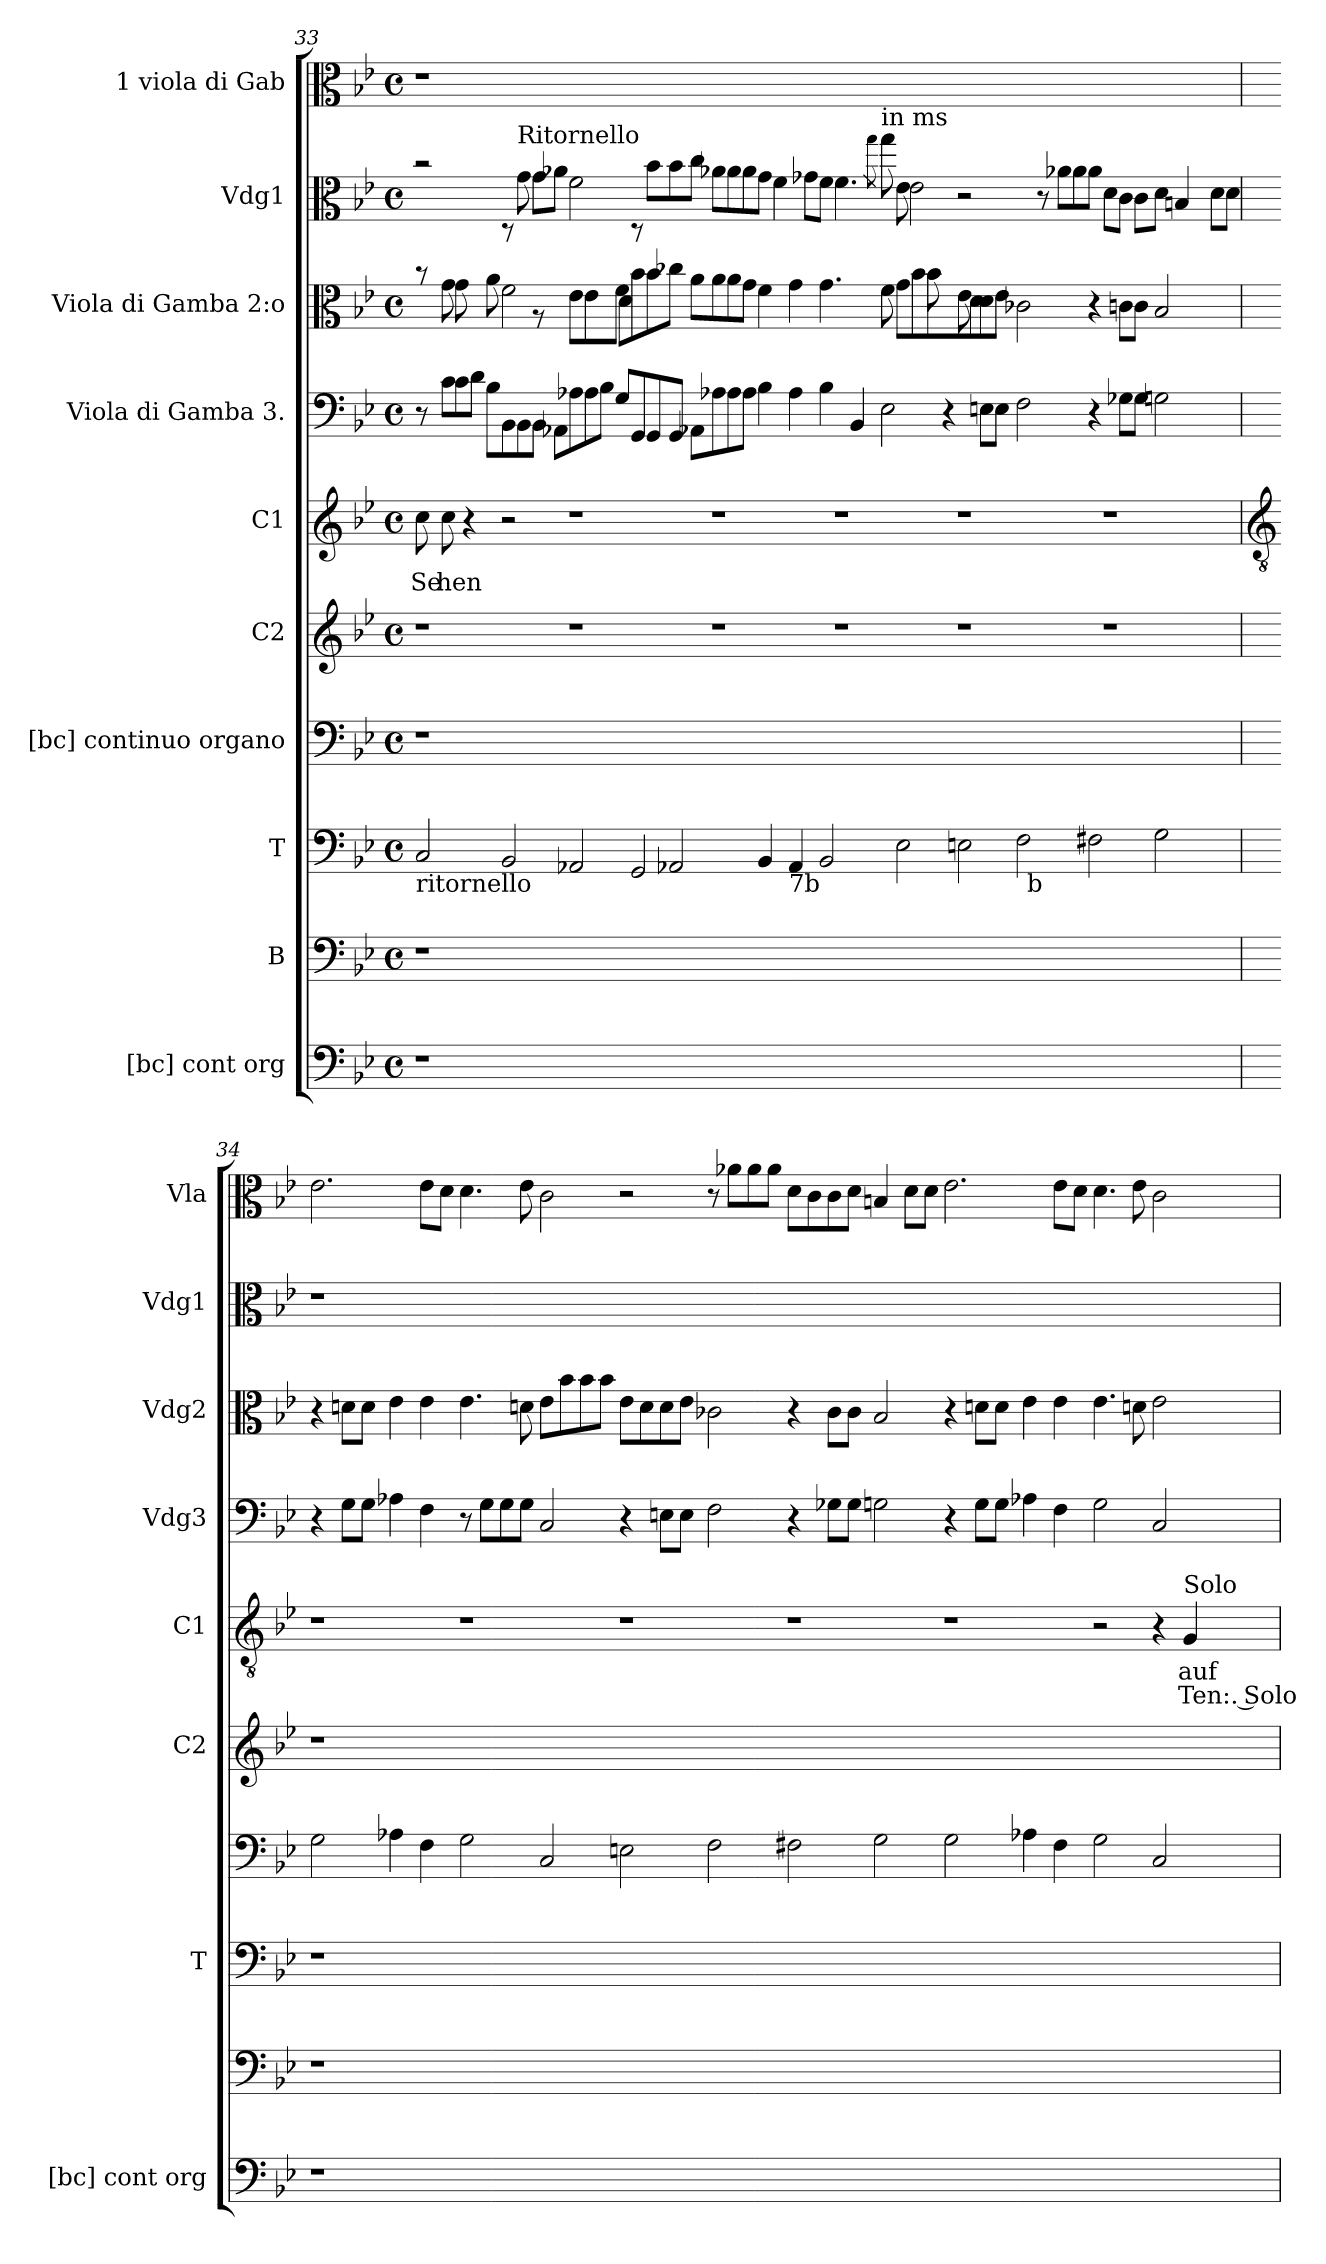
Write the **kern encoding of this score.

**kern	**kern	**kern	**kern	**kern	**kern	**text	**text	**kern	**kern	**kern	**kern
*part10	*part9	*part8	*part7	*part6	*part5	*part5	*part5	*part4	*part3	*part2	*part1
*staff10	*staff9	*staff8	*staff7	*staff6	*staff5	*staff5	*staff5	*staff4	*staff3	*staff2	*staff1
*I"[bc] cont org	*I"B	*I"T	*I"[bc] continuo organo	*I"C2	*I"C1	*	*	*I"Viola di Gamba 3.	*I"Viola di Gamba 2:o	*I"Vdg1	*I"1 viola di Gab
*I'[bc] cont org	*	*I'T	*	*I'C2	*I'C1	*	*	*I'Vdg3	*I'Vdg2	*I'Vdg1	*I'Vla
!!LO:LB:g=z
*clefF4	*clefF4	*clefF4	*clefF4	*clefG2	*clefG2	*	*	*clefF4	*clefC3	*clefC3	*clefC3
*k[b-e-]	*k[b-e-]	*k[b-e-]	*k[b-e-]	*k[b-e-]	*k[b-e-]	*	*	*k[b-e-]	*k[b-e-]	*k[b-e-]	*k[b-e-]
*B-:	*B-:	*B-:	*B-:	*B-:	*B-:	*	*	*B-:	*B-:	*B-:	*B-:
*M4/4	*M4/4	*M4/4	*M4/4	*M4/4	*M4/4	*	*	*M4/4	*M4/4	*M4/4	*M4/4
*met(c)	*met(c)	*met(c)	*met(c)	*met(c)	*met(c)	*	*	*met(c)	*met(c)	*met(c)	*met(c)
=33	=33	=33	=33	=33	=33	=33	=33	=33	=33	=33	=33
*	*	*^	*	*	*	*	*	*	*	*	*
*	*	*	*^	*	*	*	*	*	*	*	*	*
*	*	*	*	*^	*	*	*	*	*	*	*	*	*
!	!	!LO:TX:b:t=ritornello	!	!	!	!	!	!	!	!	!	!	!	!
!	!	!	!	!	!	!	!	!	!LO:LY:b	!	!	!	!	!
*	*	*	*	*	*	*	*	*	*	*	*	*^	*^	*
*	*	*	*	*	*	*	*	*	*	*	*	*	*^	*	*^	*
*	*	*	*	*	*	*	*	*	*	*	*	*	*	*^	*	*	*^	*
1r	1r	2C/	1..ryy	0ryy	00ryy	1r	1r	8cc\	Se-	.	8r	8rb	24%5ryy	2.ryy	1ryy	2rb	2ryy	0.ryy	2%7ryy	1r
!	!	!	!	!	!	!	!	!	!LO:LY:b	!	!	!	!	!	!	!	!	!	!	!
*	*	*	*	*	*	*	*	*	*	*	*Xtuplet	*	*	*	*	*	*	*	*	*
.	.	.	.	.	.	.	.	8cc\	-hen	.	12c\L	8g\	.	.	.	.	.	.	.	.
.	.	.	.	.	.	.	.	.	.	.	12c\	.	8g\	.	.	.	.	.	.	.
.	.	.	.	.	.	.	.	4r	.	.	.	8ryy	.	.	.	.	.	.	.	.
.	.	.	.	.	.	.	.	.	.	.	12d\J	.	.	.	.	.	.	.	.	.
.	.	.	.	.	.	.	.	.	.	.	.	.	24ryy	.	.	.	.	.	.	.
.	.	.	.	.	.	.	.	.	.	.	8B-\L	1ryy	8a\	.	.	.	.	.	.	.
.	.	2BB->/	.	.	.	.	.	2r	.	.	8BB-\	.	2f\	.	.	8ryy	8rD	.	.	.
!	!	!	!	!	!	!	!	!	!	!	!	!	!	!	!	!LO:TX:a:t=Ritornello	!	!	!	!
.	.	.	.	.	.	.	.	.	.	.	8BB-\	.	.	.	.	1ryy	8g\	.	.	.
.	.	.	.	.	.	.	.	.	.	.	8BB-\J	.	.	8r	.	.	8g\L	.	.	.
.	.	.	.	.	.	.	.	.	.	.	8AA-X\L	.	.	8ryy	.	.	8a-X\J	.	.	.
00ryy	00ryy	2AA-X>/	.	.	.	00ryy	1r	1r	.	.	8A-X\	.	8ryy	8e-\L	4.ryy	.	2f\	.	.	00ryy
.	.	.	.	.	.	.	.	.	.	.	8A-\	.	1ryy	8e-\	.	.	.	.	.	.
.	.	.	.	.	.	.	.	.	.	.	8B-\J	.	.	8ryy	.	.	.	.	.	.
.	.	.	.	.	.	.	.	.	.	.	8G/L	1ryy	.	8f\J	8d\L	.	.	.	.	.
.	.	2GG>/	.	.	.	.	.	.	.	.	8GG/	.	.	0ryy	8b-\	.	8rD	.	.	.
.	.	.	.	.	.	.	.	.	.	.	8GG/	.	.	.	8b-\	1ryy	8b-\L	.	.	.
.	.	.	2AA-X/	.	.	.	.	.	.	.	8GG/J	.	.	.	8cc-X\J	.	8b-\	.	.	.
.	.	.	.	.	.	.	.	.	.	.	8AA-X\L	.	.	.	8a\L	.	8cc\J	.	.	.
.	.	8ryy	.	4.ryy	.	.	1r	1r	.	.	8A-X\	.	.	.	8a\	.	8a-X\L	.	.	.
.	.	1ryy	.	.	.	.	.	.	.	.	8A-\	.	1ryy	.	8a\	.	8a-\	.	.	.
.	.	.	4.ryy	.	.	.	.	.	.	.	8A-\J	.	.	.	8g\J	.	8a-\	.	.	.
.	.	.	.	4BB-/	.	.	.	.	.	.	4B-\	1ryy	.	.	4f\	.	8g\J	.	.	.
.	.	.	.	.	.	.	.	.	.	.	.	.	.	.	.	.	4f\	.	.	.
!	!	!	!LO:TX:b:t=7b	!	!	!	!	!	!	!	!	!	!	!	!	!	!	!	!	!
.	.	.	1..ryy	4AA-/	.	.	.	.	.	.	4A-\	.	.	.	4g\	1ryy	.	.	.	.
.	.	.	.	.	.	.	.	.	.	.	.	.	.	.	.	.	8g-X\L	.	.	.
.	.	.	.	2BB-/	.	.	.	.	.	.	4B-\	.	.	.	4.g\	.	8f\J	.	.	.
.	.	.	.	.	.	.	1r	1r	.	.	.	.	.	.	.	.	4.ryy	4.f\	.	.
.	.	1ryy	.	.	.	.	.	.	.	.	4BB-/	.	1ryy	.	.	.	.	.	.	.
.	.	.	.	.	.	.	.	.	.	.	.	.	.	.	8ryy	.	.	.	.	.
.	.	.	.	.	.	.	.	.	.	.	.	.	.	.	.	.	8qgg\	.	.	.
!	!	!	!	!	!	!	!	!	!	!	!	!	!	!	!	!	!LO:TX:a:t=in ms	!	!	!
.	.	.	.	8ryy	.	.	.	.	.	.	2E-\	1ryy	.	.	8f\	.	1ryy	8gg\	.	.
.	.	.	.	2E-\	.	.	.	.	.	.	.	.	.	4ryy	8g\L	.	.	8e-\	2e-\	.
.	.	.	.	.	.	.	.	.	.	.	.	.	.	.	8b-\	1ryy	.	1ryy	.	.
.	.	.	.	.	.	.	.	.	.	.	.	.	.	8b-\	8b-\	.	.	.	.	.
.	.	.	.	.	.	.	.	.	.	.	4r	.	.	8ryy	8ryy	.	.	.	.	.
.	.	.	.	4..ryy	2En>\	.	1r	1r	.	.	.	.	.	8e-\	8d\	.	.	.	2r	.
.	.	1...ryy	.	.	.	.	.	.	.	.	8En\L	.	1...ryy	8ryy	8d\	.	.	.	.	.
.	.	.	.	.	.	.	.	.	.	.	8E\J	.	.	1..ryy	8e-\J	.	.	.	.	.
.	.	.	2F\	.	.	.	.	.	.	.	2F\	1ryy	.	.	2c-X\	.	1ryy	.	.	.
!	!	!	!	!LO:TX:b:t=b	!	!	!	!	!	!	!	!	!	!	!	!	!	!	!	!
.	.	.	.	8ryy	.	.	.	.	.	.	.	.	.	.	.	.	.	.	.	.
.	.	.	.	.	8ryy	.	.	.	.	.	.	.	.	.	.	.	.	.	8r	.
.	.	.	.	1ryy	.	.	.	.	.	.	.	.	.	.	.	.	.	.	.	.
.	.	.	.	.	1ryy	.	.	.	.	.	.	.	.	.	.	1ryy	.	1ryy	8a-X\L	.
.	.	.	.	.	.	.	.	.	.	.	.	.	.	.	.	.	.	.	8a-\	.
.	.	.	2F#X<\	.	.	.	.	.	.	.	4r	.	.	.	4r	.	.	.	8a-\J	.
1ryy	1ryy	.	.	.	.	1ryy	1r	1r	.	.	.	.	.	.	.	.	.	.	8d\L	1ryy
.	.	.	.	.	.	.	.	.	.	.	8G-X\L	.	.	.	8cn\L	.	.	.	8c\J	.
.	.	.	.	.	.	.	.	.	.	.	8G-\J	.	.	.	8c\J	.	.	.	8c\L	.
.	.	.	2G\	.	.	.	.	.	.	.	2Gn\	2ryy	.	.	2B-/	.	2ryy	.	8d\J	.
.	.	.	.	.	.	.	.	.	.	.	.	.	.	.	.	.	.	.	4Bn/	.
.	.	.	.	4..ryy	.	.	.	.	.	.	.	.	.	.	.	.	.	.	.	.
.	.	.	.	.	4.ryy	.	.	.	.	.	.	.	.	.	.	4.ryy	.	4.ryy	.	.
.	.	.	.	.	.	.	.	.	.	.	.	.	.	.	.	.	.	.	8d\L	.
.	.	.	8ryy	.	.	.	.	.	.	.	8ryy	8ryy	.	.	8ryy	.	8ryy	.	8d\J	.
*	*	*	*	*	*	*	*	*	*	*	*	*v	*v	*v	*v	*	*	*	*	*
*	*	*v	*v	*v	*v	*	*	*	*	*	*	*	*v	*v	*v	*v	*
!!LO:LB:g=z
=34	=34	=34	=34	=34	=34	=34	=34	=34	=34	=34	=34
*	*	*	*	*	*clefGv2	*	*	*	*	*	*
1r	1r	1r	2G\	1r	1r	.	.	4r	4r	1r	2.e-\
.	.	.	.	.	.	.	.	8G\L	8dn\L	.	.
.	.	.	.	.	.	.	.	8G\J	8d\J	.	.
.	.	.	4A-X\	.	.	.	.	4A-X\	4e-\	.	.
.	.	.	4F\	.	.	.	.	4F\	4e-\	.	8e-\L
.	.	.	.	.	.	.	.	.	.	.	8d\J
00ryy	00ryy	00ryy	2G>\	00ryy	1r	.	.	8r	4.e-\	00ryy	4.d\
.	.	.	.	.	.	.	.	8G\L	.	.	.
.	.	.	.	.	.	.	.	8G\	.	.	.
.	.	.	.	.	.	.	.	8G\J	8dn\	.	8e-\
.	.	.	2C/	.	.	.	.	2C/	8e-\L	.	2c\
.	.	.	.	.	.	.	.	.	8b-\	.	.
.	.	.	.	.	.	.	.	.	8b-\	.	.
.	.	.	.	.	.	.	.	.	8b-\J	.	.
.	.	.	2En>\	.	1r	.	.	4r	8e-\L	.	2r
.	.	.	.	.	.	.	.	.	8d\	.	.
.	.	.	.	.	.	.	.	8En\L	8d\	.	.
.	.	.	.	.	.	.	.	8E\J	8e-\J	.	.
.	.	.	2F\	.	.	.	.	2F\	2c-X\	.	8r
.	.	.	.	.	.	.	.	.	.	.	8a-X\L
.	.	.	.	.	.	.	.	.	.	.	8a-\
.	.	.	.	.	.	.	.	.	.	.	8a->\J
.	.	.	2F#X>\	.	1r	.	.	4r	4r	.	8d\L
.	.	.	.	.	.	.	.	.	.	.	8c\
.	.	.	.	.	.	.	.	8G-X\L	8c-\L	.	8c\
.	.	.	.	.	.	.	.	8G-\J	8c-\J	.	8d\J
.	.	.	2G\	.	.	.	.	2Gn\	2B-/	.	4Bn/
.	.	.	.	.	.	.	.	.	.	.	8d\L
.	.	.	.	.	.	.	.	.	.	.	8d\J
.	.	.	2G\	.	1r	.	.	4r	4r	.	2.e-\
.	.	.	.	.	.	.	.	8G\L	8dn\L	.	.
.	.	.	.	.	.	.	.	8G\J	8d\J	.	.
.	.	.	4A-X\	.	.	.	.	4A-X\	4e-\	.	.
.	.	.	4F#\	.	.	.	.	4F\	4e-\	.	8e-\L
.	.	.	.	.	.	.	.	.	.	.	8d\J
1ryy	1ryy	1ryy	2G\	1ryy	2r	.	.	2G\	4.e-\	1ryy	4.d\
.	.	.	.	.	.	.	.	.	8dn\	.	8e-\
.	.	.	2C/	.	4r	.	.	2C/	2e-\	.	2c\
!	!	!	!	!	!LO:TX:a:t=Solo	!	!	!	!	!	!
!	!	!	!	!	!	!LO:LY:b	!LO:LY:b	!	!	!	!
.	.	.	.	.	4G/	auf	Ten:. Solo	.	.	.	.
=	=	=	=	=	=	=	=	=	=	=	=
*-	*-	*-	*-	*-	*-	*-	*-	*-	*-	*-	*-
